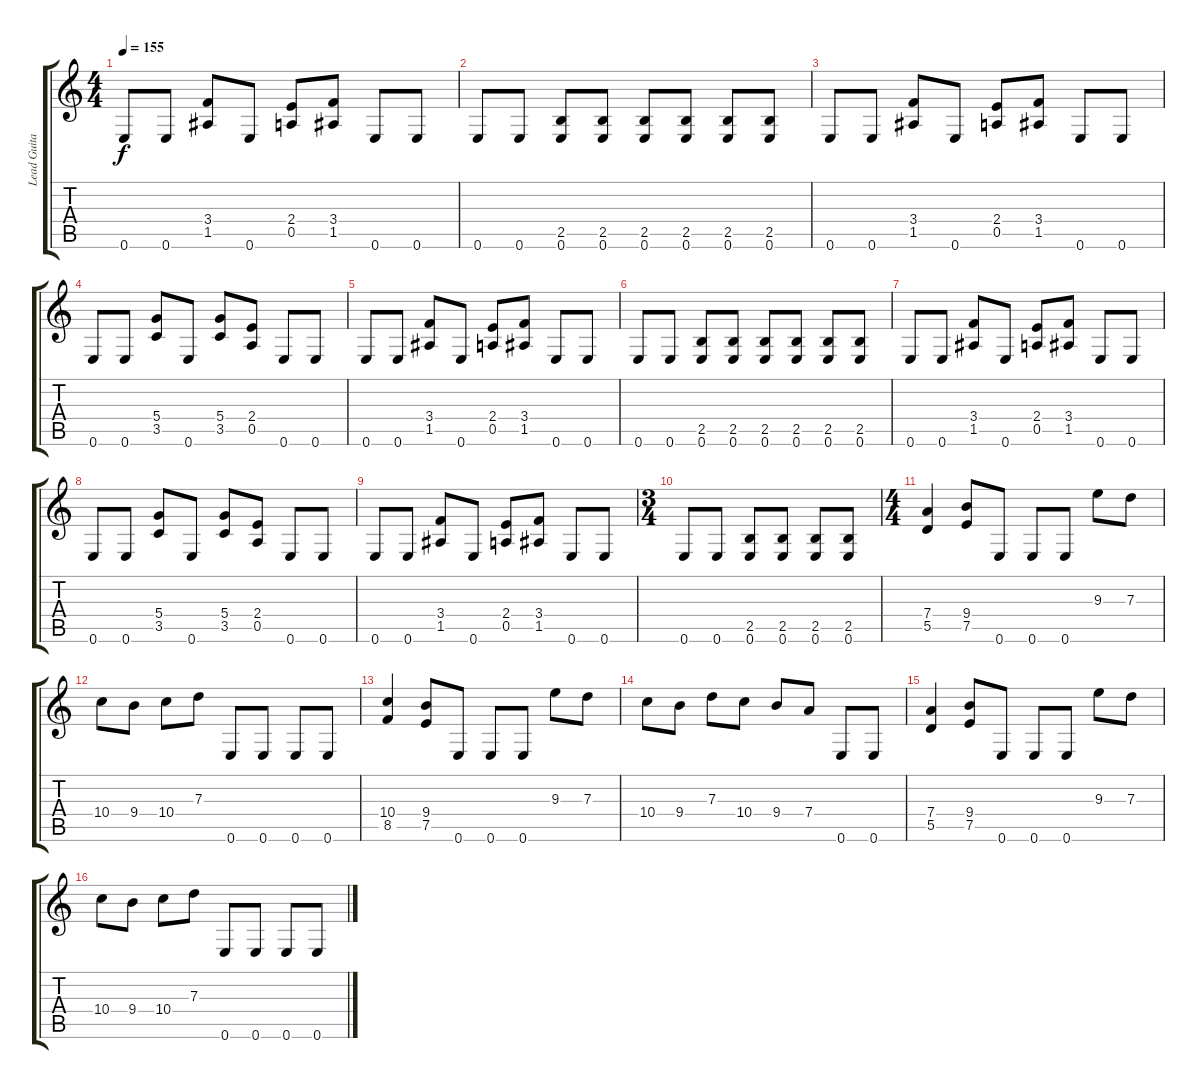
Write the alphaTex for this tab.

\track ("Lead Guitar" "Lead Guita") {instrument distortionguitar}
\staff {score tabs}
\tuning (E4 B3 G3 D3 A2 E2) {hide}
\ts (4 4)
\tempo 155
\clef g2
\ks c
0.6.8{dy f} 0.6.8 (3.4 1.5).8 0.6.8 (2.4 0.5).8 (3.4 1.5).8 0.6.8 0.6.8 |
0.6.8 0.6.8 (2.5 0.6).8 (2.5 0.6).8 (2.5 0.6).8 (2.5 0.6).8 (2.5 0.6).8 (2.5 0.6).8 |
0.6.8 0.6.8 (3.4 1.5).8 0.6.8 (2.4 0.5).8 (3.4 1.5).8 0.6.8 0.6.8 |
0.6.8 0.6.8 (5.4 3.5).8 0.6.8 (5.4 3.5).8 (2.4 0.5).8 0.6.8 0.6.8 |
0.6.8 0.6.8 (3.4 1.5).8 0.6.8 (2.4 0.5).8 (3.4 1.5).8 0.6.8 0.6.8 |
0.6.8 0.6.8 (2.5 0.6).8 (2.5 0.6).8 (2.5 0.6).8 (2.5 0.6).8 (2.5 0.6).8 (2.5 0.6).8 |
0.6.8 0.6.8 (3.4 1.5).8 0.6.8 (2.4 0.5).8 (3.4 1.5).8 0.6.8 0.6.8 |
0.6.8 0.6.8 (5.4 3.5).8 0.6.8 (5.4 3.5).8 (2.4 0.5).8 0.6.8 0.6.8 |
0.6.8 0.6.8 (3.4 1.5).8 0.6.8 (2.4 0.5).8 (3.4 1.5).8 0.6.8 0.6.8 |
\ts (3 4)
0.6.8 0.6.8 (2.5 0.6).8 (2.5 0.6).8 (2.5 0.6).8 (2.5 0.6).8 |
\ts (4 4)
(7.4 5.5).4 (9.4 7.5).8 0.6.8 0.6.8 0.6.8 9.3.8 7.3.8 |
10.4.8 9.4.8 10.4.8 7.3.8 0.6.8 0.6.8 0.6.8 0.6.8 |
(10.4 8.5).4 (9.4 7.5).8 0.6.8 0.6.8 0.6.8 9.3.8 7.3.8 |
10.4.8 9.4.8 7.3.8 10.4.8 9.4.8 7.4.8 0.6.8 0.6.8 |
(7.4 5.5).4 (9.4 7.5).8 0.6.8 0.6.8 0.6.8 9.3.8 7.3.8 |
10.4.8 9.4.8 10.4.8 7.3.8 0.6.8 0.6.8 0.6.8 0.6.8
